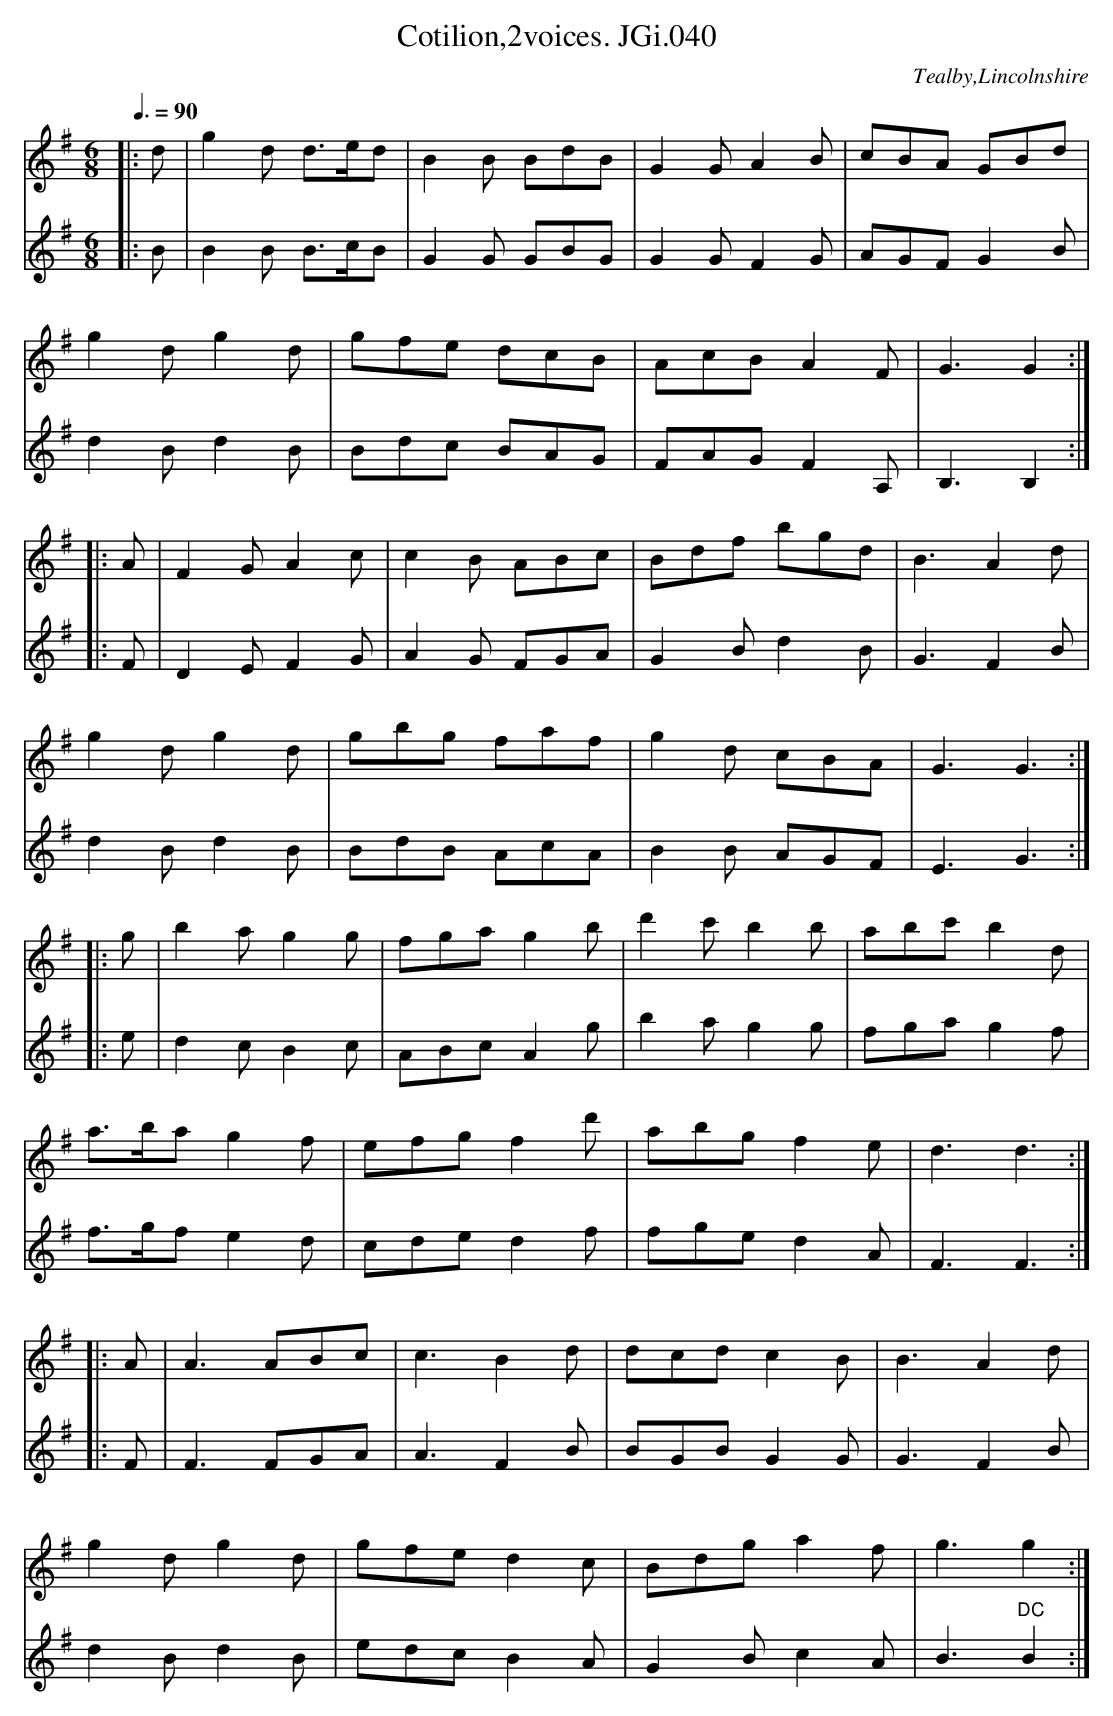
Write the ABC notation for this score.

X:1
T:Cotilion,2voices. JGi.040
L:1/8
M:6/8
O:Tealby,Lincolnshire
Q:3/8=90
K:G
[V:1]|:d|g2d d>ed|B2B BdB|G2G A2B|cBA GBd|
[V:2]|:B|B2B B>cB|G2G GBG|G2GF2G|AGF G2B|
[V:1]g2d g2d|gfe dcB|AcB A2F|G3G2:|
[V:2]d2Bd2B|Bdc BAG|FAG F2A,|B,3B,2:|
[V:1]|:A|F2G A2c|c2B ABc|Bdf bgd|B3A2d|
[V:2]|:F|D2EF2G|A2G FGA|G2Bd2B|G3F2B|
[V:1]g2d g2d|gbg faf|g2d cBA|G3G3:|
[V:2]d2Bd2B|BdB AcA|B2B AGF|E3G3:|
[V:1]|:g|b2a g2g|fga g2b|d'2c'b2b|abc'b2d|
[V:2]|:e|d2cB2c|ABc A2g|b2ag2g|fgag2f|
[V:1]a>ba g2f|efg f2d'|abgf2e|d3d3:|
[V:2]f>gf e2d|cded2f|fged2A|F3F3:|
[V:1]|:A|A3ABc|c3B2d|dcdc2B|B3A2d|
[V:2]|:F|F3FGA|A3F2B|BGBG2G|G3F2B|
[V:1]g2dg2d|gfed2c|Bdga2f|g3g2:|
[V:2]d2Bd2B|edcB2A|G2Bc2A|B3"DC"B2:|
